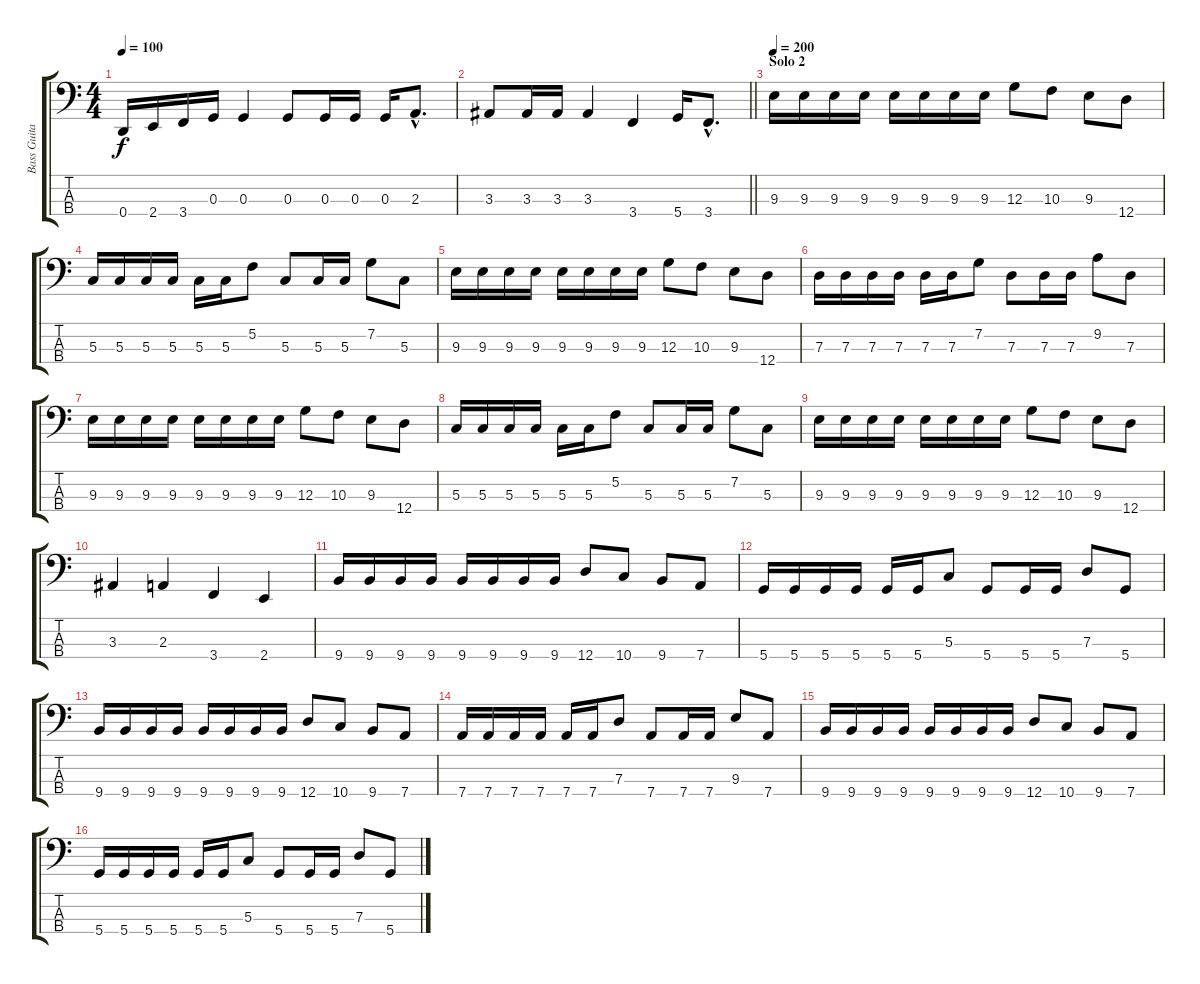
\track ("Bass Guitar (Speesy)" "Bass Guita") {instrument electricbassfinger}
\staff {score tabs}
\tuning (F2 C2 G1 D1) {hide}
\ts (4 4)
\tempo 100
\clef f4
\ks c
0.4.16{dy f} 2.4.16 3.4.16 0.3.16 0.3.4 0.3.8 0.3.16 0.3.16 0.3.16 2.3{hac}.8{d} |
\barLineRight lightlight
3.3.8 3.3.16 3.3.16 3.3.4 3.4.4 5.4.16 3.4{hac}.8{d} |
\section ("" "Solo 2")
\tempo 200
9.3.16 9.3.16 9.3.16 9.3.16 9.3.16 9.3.16 9.3.16 9.3.16 12.3.8 10.3.8 9.3.8 12.4.8 |
5.3.16 5.3.16 5.3.16 5.3.16 5.3.16 5.3.16 5.2.8 5.3.8 5.3.16 5.3.16 7.2.8 5.3.8 |
9.3.16 9.3.16 9.3.16 9.3.16 9.3.16 9.3.16 9.3.16 9.3.16 12.3.8 10.3.8 9.3.8 12.4.8 |
7.3.16 7.3.16 7.3.16 7.3.16 7.3.16 7.3.16 7.2.8 7.3.8 7.3.16 7.3.16 9.2.8 7.3.8 |
9.3.16 9.3.16 9.3.16 9.3.16 9.3.16 9.3.16 9.3.16 9.3.16 12.3.8 10.3.8 9.3.8 12.4.8 |
5.3.16 5.3.16 5.3.16 5.3.16 5.3.16 5.3.16 5.2.8 5.3.8 5.3.16 5.3.16 7.2.8 5.3.8 |
9.3.16 9.3.16 9.3.16 9.3.16 9.3.16 9.3.16 9.3.16 9.3.16 12.3.8 10.3.8 9.3.8 12.4.8 |
3.3.4 2.3.4 3.4.4 2.4.4 |
9.4.16 9.4.16 9.4.16 9.4.16 9.4.16 9.4.16 9.4.16 9.4.16 12.4.8 10.4.8 9.4.8 7.4.8 |
5.4.16 5.4.16 5.4.16 5.4.16 5.4.16 5.4.16 5.3.8 5.4.8 5.4.16 5.4.16 7.3.8 5.4.8 |
9.4.16 9.4.16 9.4.16 9.4.16 9.4.16 9.4.16 9.4.16 9.4.16 12.4.8 10.4.8 9.4.8 7.4.8 |
7.4.16 7.4.16 7.4.16 7.4.16 7.4.16 7.4.16 7.3.8 7.4.8 7.4.16 7.4.16 9.3.8 7.4.8 |
9.4.16 9.4.16 9.4.16 9.4.16 9.4.16 9.4.16 9.4.16 9.4.16 12.4.8 10.4.8 9.4.8 7.4.8 |
5.4.16 5.4.16 5.4.16 5.4.16 5.4.16 5.4.16 5.3.8 5.4.8 5.4.16 5.4.16 7.3.8 5.4.8
